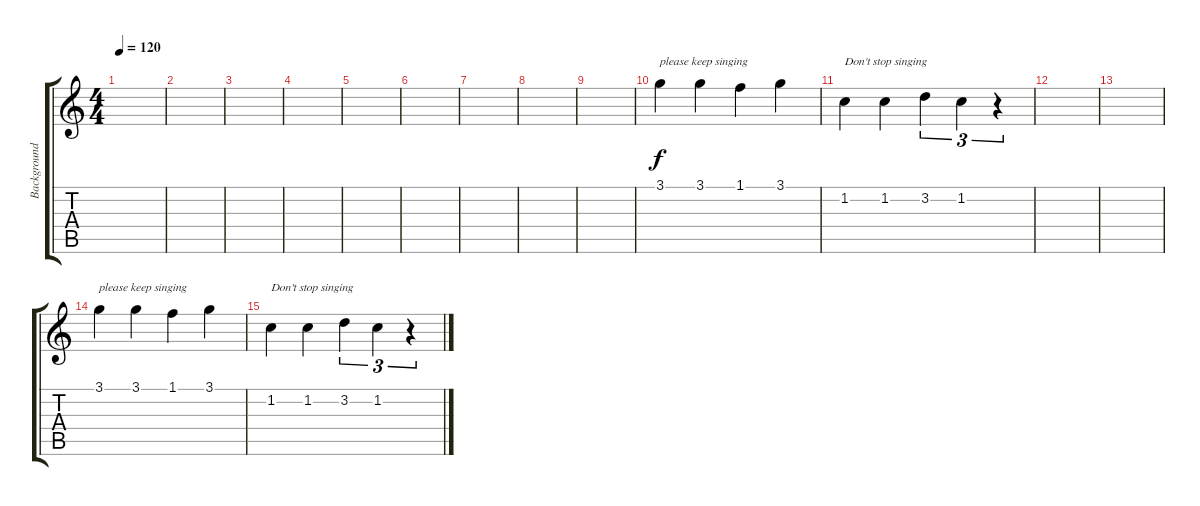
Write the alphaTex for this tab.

\track ("Background" "Background") {instrument acousticguitarnylon}
\staff {score tabs}
\tuning (E4 B3 G3 D3 A2 E2) {hide}
\ts (4 4)
\tempo 120
\tempo 100
\tempo 120
\clef g2
\ks c
|
|
|
|
|
|
|
|
|
3.1.4{txt "please keep singing"} 3.1.4 1.1.4 3.1.4 |
1.2.4{txt "Don't stop singing"} 1.2.4 3.2.4{tu (3 2)} 1.2.4{tu (3 2)} r.4{tu (3 2)} |
|
|
3.1.4{txt "please keep singing"} 3.1.4 1.1.4 3.1.4 |
1.2.4{txt "Don't stop singing"} 1.2.4 3.2.4{tu (3 2)} 1.2.4{tu (3 2)} r.4{tu (3 2)}
